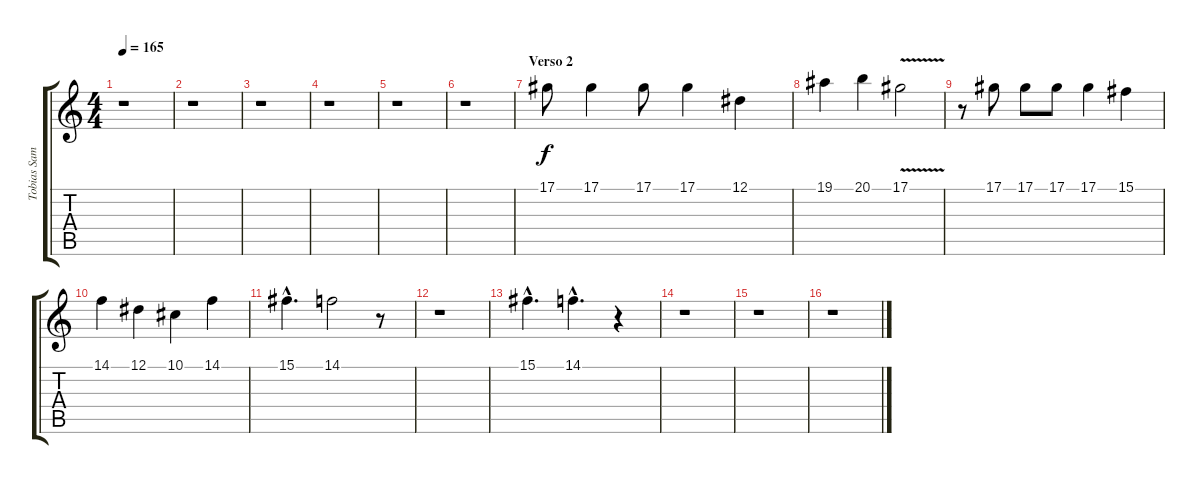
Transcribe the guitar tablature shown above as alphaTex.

\track ("Tobias Sammet" "Tobias Sam") {instrument lead3calliope}
\staff {score tabs}
\tuning (Eb4 Bb3 Gb3 Db3 Ab2 Eb2) {hide}
\ts (4 4)
\tempo 165
\clef g2
\ks c
r.1{dy f} |
r.1 |
r.1 |
r.1 |
r.1 |
r.1 |
\section ("" "Verso 2")
17.1.8 17.1.4 17.1.8 17.1.4 12.1.4 |
19.1.4 20.1.4 17.1{v}.2 |
r.8 17.1.8 17.1.8 17.1.8 17.1.4 15.1.4 |
14.1.4 12.1.4 10.1.4 14.1.4 |
15.1{hac}.4{d} 14.1.2 r.8 |
r.1 |
15.1{hac}.4{d} 14.1{hac}.4{d} r.4 |
r.1 |
r.1 |
r.1
